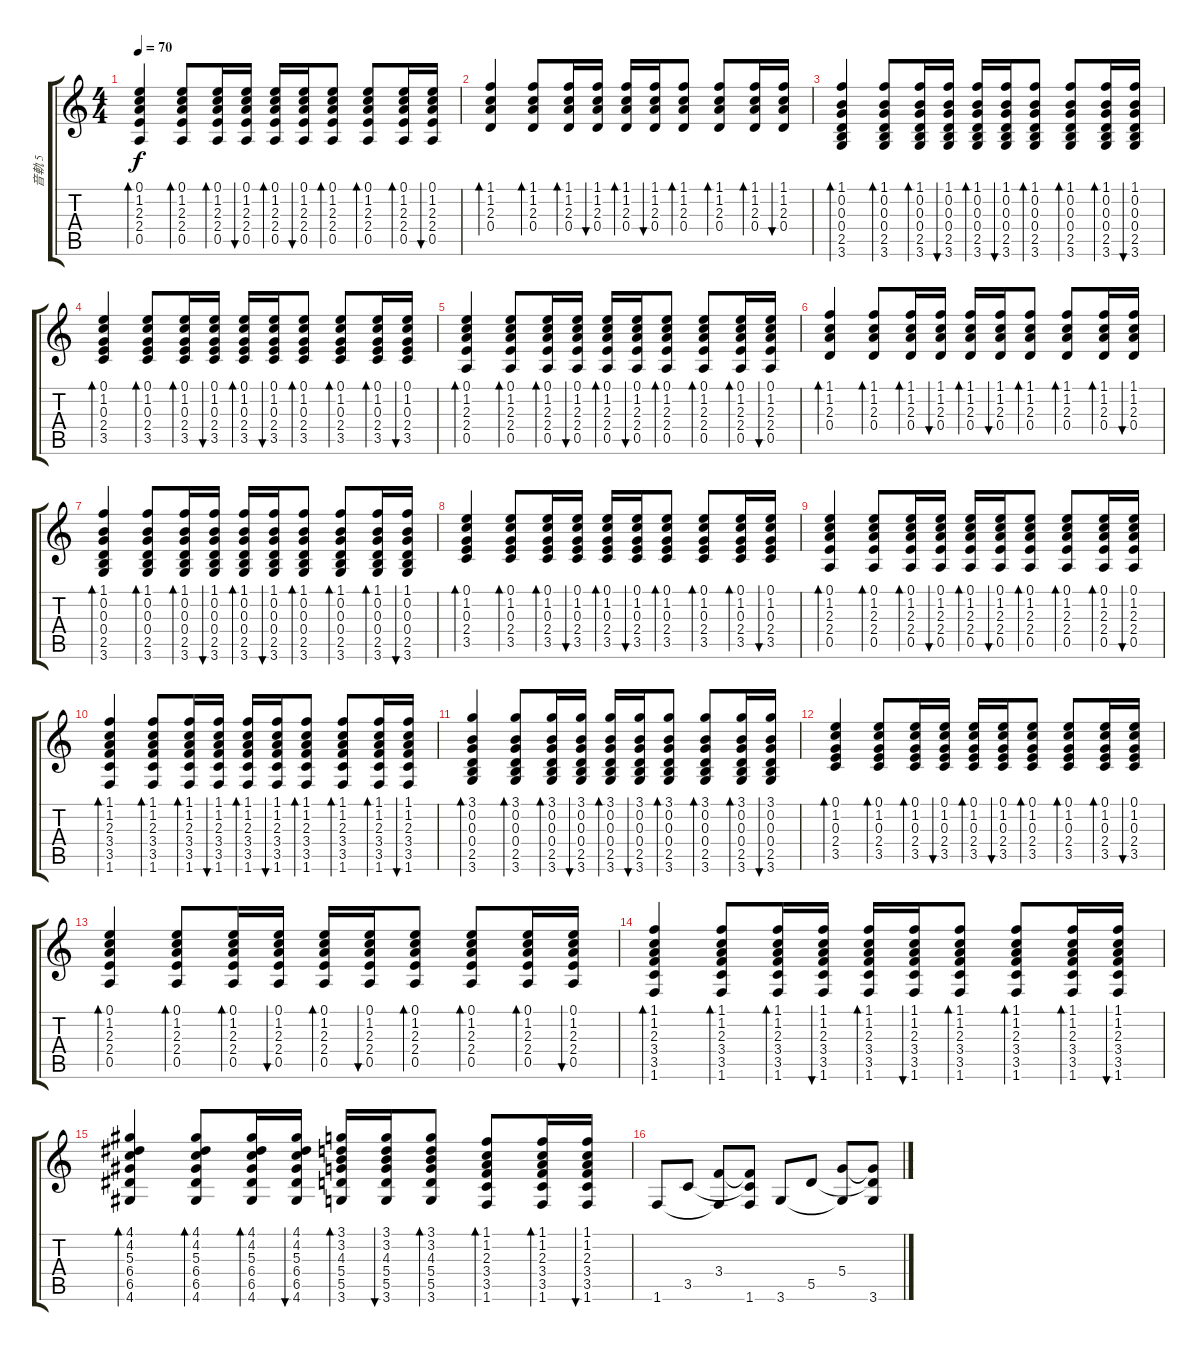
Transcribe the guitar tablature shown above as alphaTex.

\track ("音軌 5" "音軌 5") {instrument acousticguitarsteel}
\staff {score tabs}
\tuning (E4 B3 G3 D3 A2 E2) {hide}
\ts (4 4)
\tempo 70
\clef g2
\ks c
(0.1 1.2 2.3 2.4 0.5).4{bd 60 dy f} (0.1 1.2 2.3 2.4 0.5).8{bd 60} (0.1 1.2 2.3 2.4 0.5).16{bd 60} (0.1 1.2 2.3 2.4 0.5).16{bu 60} (0.1 1.2 2.3 2.4 0.5).16{bd 60} (0.1 1.2 2.3 2.4 0.5).16{bu 60} (0.1 1.2 2.3 2.4 0.5).8{bd 60} (0.1 1.2 2.3 2.4 0.5).8{bd 60} (0.1 1.2 2.3 2.4 0.5).16{bd 60} (0.1 1.2 2.3 2.4 0.5).16{bu 60} |
(1.1 1.2 2.3 0.4).4{bd 60} (1.1 1.2 2.3 0.4).8{bd 60} (1.1 1.2 2.3 0.4).16{bd 60} (1.1 1.2 2.3 0.4).16{bu 60} (1.1 1.2 2.3 0.4).16{bd 60} (1.1 1.2 2.3 0.4).16{bu 60} (1.1 1.2 2.3 0.4).8{bd 60} (1.1 1.2 2.3 0.4).8{bd 60} (1.1 1.2 2.3 0.4).16{bd 60} (1.1 1.2 2.3 0.4).16{bu 60} |
(1.1 0.2 0.3 0.4 2.5 3.6).4{bd 60} (1.1 0.2 0.3 0.4 2.5 3.6).8{bd 60} (1.1 0.2 0.3 0.4 2.5 3.6).16{bd 60} (1.1 0.2 0.3 0.4 2.5 3.6).16{bu 60} (1.1 0.2 0.3 0.4 2.5 3.6).16{bd 60} (1.1 0.2 0.3 0.4 2.5 3.6).16{bu 60} (1.1 0.2 0.3 0.4 2.5 3.6).8{bd 60} (1.1 0.2 0.3 0.4 2.5 3.6).8{bd 60} (1.1 0.2 0.3 0.4 2.5 3.6).16{bd 60} (1.1 0.2 0.3 0.4 2.5 3.6).16{bu 60} |
(0.1 1.2 0.3 2.4 3.5).4{bd 60} (0.1 1.2 0.3 2.4 3.5).8{bd 60} (0.1 1.2 0.3 2.4 3.5).16{bd 60} (0.1 1.2 0.3 2.4 3.5).16{bu 60} (0.1 1.2 0.3 2.4 3.5).16{bd 60} (0.1 1.2 0.3 2.4 3.5).16{bu 60} (0.1 1.2 0.3 2.4 3.5).8{bd 60} (0.1 1.2 0.3 2.4 3.5).8{bd 60} (0.1 1.2 0.3 2.4 3.5).16{bd 60} (0.1 1.2 0.3 2.4 3.5).16{bu 60} |
(0.1 1.2 2.3 2.4 0.5).4{bd 60} (0.1 1.2 2.3 2.4 0.5).8{bd 60} (0.1 1.2 2.3 2.4 0.5).16{bd 60} (0.1 1.2 2.3 2.4 0.5).16{bu 60} (0.1 1.2 2.3 2.4 0.5).16{bd 60} (0.1 1.2 2.3 2.4 0.5).16{bu 60} (0.1 1.2 2.3 2.4 0.5).8{bd 60} (0.1 1.2 2.3 2.4 0.5).8{bd 60} (0.1 1.2 2.3 2.4 0.5).16{bd 60} (0.1 1.2 2.3 2.4 0.5).16{bu 60} |
(1.1 1.2 2.3 0.4).4{bd 60} (1.1 1.2 2.3 0.4).8{bd 60} (1.1 1.2 2.3 0.4).16{bd 60} (1.1 1.2 2.3 0.4).16{bu 60} (1.1 1.2 2.3 0.4).16{bd 60} (1.1 1.2 2.3 0.4).16{bu 60} (1.1 1.2 2.3 0.4).8{bd 60} (1.1 1.2 2.3 0.4).8{bd 60} (1.1 1.2 2.3 0.4).16{bd 60} (1.1 1.2 2.3 0.4).16{bu 60} |
(1.1 0.2 0.3 0.4 2.5 3.6).4{bd 60} (1.1 0.2 0.3 0.4 2.5 3.6).8{bd 60} (1.1 0.2 0.3 0.4 2.5 3.6).16{bd 60} (1.1 0.2 0.3 0.4 2.5 3.6).16{bu 60} (1.1 0.2 0.3 0.4 2.5 3.6).16{bd 60} (1.1 0.2 0.3 0.4 2.5 3.6).16{bu 60} (1.1 0.2 0.3 0.4 2.5 3.6).8{bd 60} (1.1 0.2 0.3 0.4 2.5 3.6).8{bd 60} (1.1 0.2 0.3 0.4 2.5 3.6).16{bd 60} (1.1 0.2 0.3 0.4 2.5 3.6).16{bu 60} |
(0.1 1.2 0.3 2.4 3.5).4{bd 60} (0.1 1.2 0.3 2.4 3.5).8{bd 60} (0.1 1.2 0.3 2.4 3.5).16{bd 60} (0.1 1.2 0.3 2.4 3.5).16{bu 60} (0.1 1.2 0.3 2.4 3.5).16{bd 60} (0.1 1.2 0.3 2.4 3.5).16{bu 60} (0.1 1.2 0.3 2.4 3.5).8{bd 60} (0.1 1.2 0.3 2.4 3.5).8{bd 60} (0.1 1.2 0.3 2.4 3.5).16{bd 60} (0.1 1.2 0.3 2.4 3.5).16{bu 60} |
(0.1 1.2 2.3 2.4 0.5).4{bd 60} (0.1 1.2 2.3 2.4 0.5).8{bd 60} (0.1 1.2 2.3 2.4 0.5).16{bd 60} (0.1 1.2 2.3 2.4 0.5).16{bu 60} (0.1 1.2 2.3 2.4 0.5).16{bd 60} (0.1 1.2 2.3 2.4 0.5).16{bu 60} (0.1 1.2 2.3 2.4 0.5).8{bd 60} (0.1 1.2 2.3 2.4 0.5).8{bd 60} (0.1 1.2 2.3 2.4 0.5).16{bd 60} (0.1 1.2 2.3 2.4 0.5).16{bu 60} |
(1.1 1.2 2.3 3.4 3.5 1.6).4{bd 60} (1.1 1.2 2.3 3.4 3.5 1.6).8{bd 60} (1.1 1.2 2.3 3.4 3.5 1.6).16{bd 60} (1.1 1.2 2.3 3.4 3.5 1.6).16{bu 60} (1.1 1.2 2.3 3.4 3.5 1.6).16{bd 60} (1.1 1.2 2.3 3.4 3.5 1.6).16{bu 60} (1.1 1.2 2.3 3.4 3.5 1.6).8{bd 60} (1.1 1.2 2.3 3.4 3.5 1.6).8{bd 60} (1.1 1.2 2.3 3.4 3.5 1.6).16{bd 60} (1.1 1.2 2.3 3.4 3.5 1.6).16{bu 60} |
(3.1 0.2 0.3 0.4 2.5 3.6).4{bd 60} (3.1 0.2 0.3 0.4 2.5 3.6).8{bd 60} (3.1 0.2 0.3 0.4 2.5 3.6).16{bd 60} (3.1 0.2 0.3 0.4 2.5 3.6).16{bu 60} (3.1 0.2 0.3 0.4 2.5 3.6).16{bd 60} (3.1 0.2 0.3 0.4 2.5 3.6).16{bu 60} (3.1 0.2 0.3 0.4 2.5 3.6).8{bd 60} (3.1 0.2 0.3 0.4 2.5 3.6).8{bd 60} (3.1 0.2 0.3 0.4 2.5 3.6).16{bd 60} (3.1 0.2 0.3 0.4 2.5 3.6).16{bu 60} |
(0.1 1.2 0.3 2.4 3.5).4{bd 60} (0.1 1.2 0.3 2.4 3.5).8{bd 60} (0.1 1.2 0.3 2.4 3.5).16{bd 60} (0.1 1.2 0.3 2.4 3.5).16{bu 60} (0.1 1.2 0.3 2.4 3.5).16{bd 60} (0.1 1.2 0.3 2.4 3.5).16{bu 60} (0.1 1.2 0.3 2.4 3.5).8{bd 60} (0.1 1.2 0.3 2.4 3.5).8{bd 60} (0.1 1.2 0.3 2.4 3.5).16{bd 60} (0.1 1.2 0.3 2.4 3.5).16{bu 60} |
(0.1 1.2 2.3 2.4 0.5).4{bd 60} (0.1 1.2 2.3 2.4 0.5).8{bd 60} (0.1 1.2 2.3 2.4 0.5).16{bd 60} (0.1 1.2 2.3 2.4 0.5).16{bu 60} (0.1 1.2 2.3 2.4 0.5).16{bd 60} (0.1 1.2 2.3 2.4 0.5).16{bu 60} (0.1 1.2 2.3 2.4 0.5).8{bd 60} (0.1 1.2 2.3 2.4 0.5).8{bd 60} (0.1 1.2 2.3 2.4 0.5).16{bd 60} (0.1 1.2 2.3 2.4 0.5).16{bu 60} |
(1.1 1.2 2.3 3.4 3.5 1.6).4{bd 60} (1.1 1.2 2.3 3.4 3.5 1.6).8{bd 60} (1.1 1.2 2.3 3.4 3.5 1.6).16{bd 60} (1.1 1.2 2.3 3.4 3.5 1.6).16{bu 60} (1.1 1.2 2.3 3.4 3.5 1.6).16{bd 60} (1.1 1.2 2.3 3.4 3.5 1.6).16{bu 60} (1.1 1.2 2.3 3.4 3.5 1.6).8{bd 60} (1.1 1.2 2.3 3.4 3.5 1.6).8{bd 60} (1.1 1.2 2.3 3.4 3.5 1.6).16{bd 60} (1.1 1.2 2.3 3.4 3.5 1.6).16{bu 60} |
(4.1 4.2 5.3 6.4 6.5 4.6).4{bd 60} (4.1 4.2 5.3 6.4 6.5 4.6).8{bd 60} (4.1 4.2 5.3 6.4 6.5 4.6).16{bd 60} (4.1 4.2 5.3 6.4 6.5 4.6).16{bu 60} (3.1 3.2 4.3 5.4 5.5 3.6).16{bd 60} (3.1 3.2 4.3 5.4 5.5 3.6).16{bu 60} (3.1 3.2 4.3 5.4 5.5 3.6).8{bd 60} (1.1 1.2 2.3 3.4 3.5 1.6).8{bd 60} (1.1 1.2 2.3 3.4 3.5 1.6).16{bd 60} (1.1 1.2 2.3 3.4 3.5 1.6).16{bu 60} |
1.6.8 3.5.8 (3.4 1.6{t}).8 (3.4{t} 3.5{t} 1.6).8 3.6.8 5.5.8 (5.4 3.6{t}).8 (5.4{t} 5.5{t} 3.6).8
